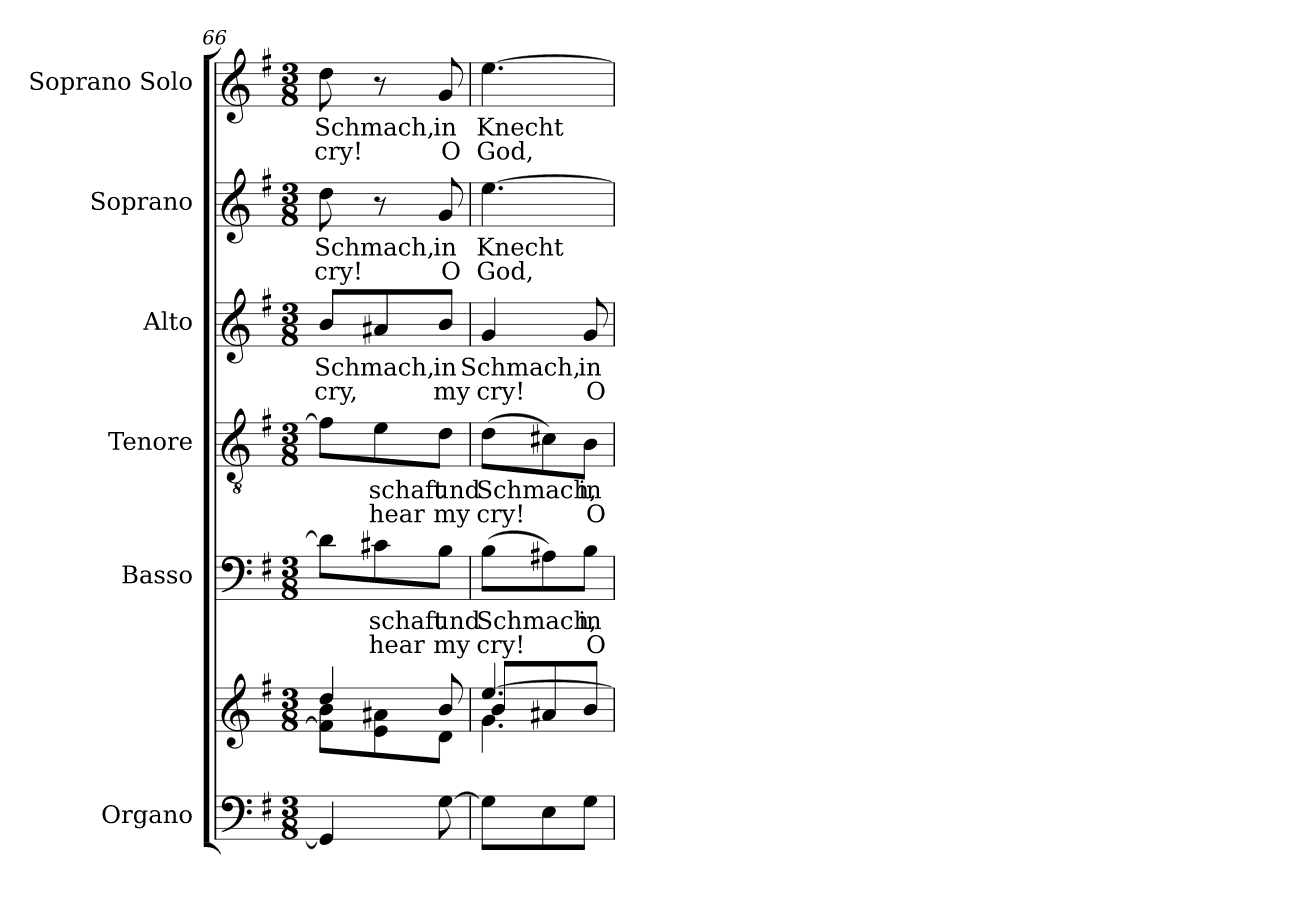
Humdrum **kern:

**kern	**kern	**kern	**text	**text	**kern	**text	**text	**kern	**text	**text	**kern	**text	**text	**kern	**text	**text
*part6	*part6	*part5	*part5	*part5	*part4	*part4	*part4	*part3	*part3	*part3	*part2	*part2	*part2	*part1	*part1	*part1
*staff7	*staff6	*staff5	*staff5	*staff5	*staff4	*staff4	*staff4	*staff3	*staff3	*staff3	*staff2	*staff2	*staff2	*staff1	*staff1	*staff1
*I"Organo	*	*I"Basso	*	*	*I"Tenore	*	*	*I"Alto	*	*	*I"Soprano	*	*	*I"Soprano Solo	*	*
*clefF4	*clefG2	*clefF4	*	*	*clefGv2	*	*	*clefG2	*	*	*clefG2	*	*	*clefG2	*	*
*k[f#]	*k[f#]	*k[f#]	*	*	*k[f#]	*	*	*k[f#]	*	*	*k[f#]	*	*	*k[f#]	*	*
*M3/8	*M3/8	*M3/8	*	*	*M3/8	*	*	*M3/8	*	*	*M3/8	*	*	*M3/8	*	*
=66	=66	=66	=66	=66	=66	=66	=66	=66	=66	=66	=66	=66	=66	=66	=66	=66
*	*^	*	*	*	*	*	*	*	*	*	*	*	*	*	*	*
!	!	!	!	!	!	!	!	!	!	!LO:LY:b	!LO:LY:b	!	!LO:LY:b	!LO:LY:b	!	!LO:LY:b	!LO:LY:b
4GG/]	4dd/	8f#\] 8b\L	8d\L]	.	.	8f#\L]	.	.	8b/L	Schmach,	cry,	8dd\	Schmach,	cry!	8dd\	Schmach,	cry!
!	!	!	!	!LO:LY:b	!LO:LY:b	!	!LO:LY:b	!LO:LY:b	!	!	!	!	!	!	!	!	!
.	.	8e\ 8a#X\	8c#X\	-schaft	hear	8e\	-schaft	hear	8a#X/	.	.	8r	.	.	8r	.	.
!	!	!	!	!LO:LY:b	!LO:LY:b	!	!LO:LY:b	!LO:LY:b	!	!LO:LY:b	!LO:LY:b	!	!LO:LY:b	!LO:LY:b	!	!LO:LY:b	!LO:LY:b
[8G\	8b/	8d\J	8B\J	und	my	8d\J	und	my	8b/J	in	my	8g/	in	O	8g/	in	O
=67	=67	=67	=67	=67	=67	=67	=67	=67	=67	=67	=67	=67	=67	=67	=67	=67	=67
*	*	*^	*	*	*	*	*	*	*	*	*	*	*	*	*	*	*
!	!	!	!	!	!LO:LY:b	!LO:LY:b	!	!LO:LY:b	!LO:LY:b	!	!LO:LY:b	!LO:LY:b	!	!LO:LY:b	!LO:LY:b	!	!LO:LY:b	!LO:LY:b
8G\L]	[4.ee/	4.g\	8b/L	(>8B\L	Schmach,	cry!	(>8d\L	Schmach,	cry!	4g/	Schmach,	cry!	[4.ee\	Knecht-	God,	[4.ee\	Knecht-	God,
8E\	.	.	8a#X/	8A#X\)	.	.	8c#X\)	.	.	.	.	.	.	.	.	.	.	.
!	!	!	!	!	!LO:LY:b	!LO:LY:b	!	!LO:LY:b	!LO:LY:b	!	!LO:LY:b	!LO:LY:b	!	!	!	!	!	!
8G\J	.	.	8b/J	8B\J	in	O	8B\J	in	O	8g/	in	O	.	.	.	.	.	.
*	*v	*v	*v	*	*	*	*	*	*	*	*	*	*	*	*	*	*	*
=	=	=	=	=	=	=	=	=	=	=	=	=	=	=	=	=
*-	*-	*-	*-	*-	*-	*-	*-	*-	*-	*-	*-	*-	*-	*-	*-	*-
